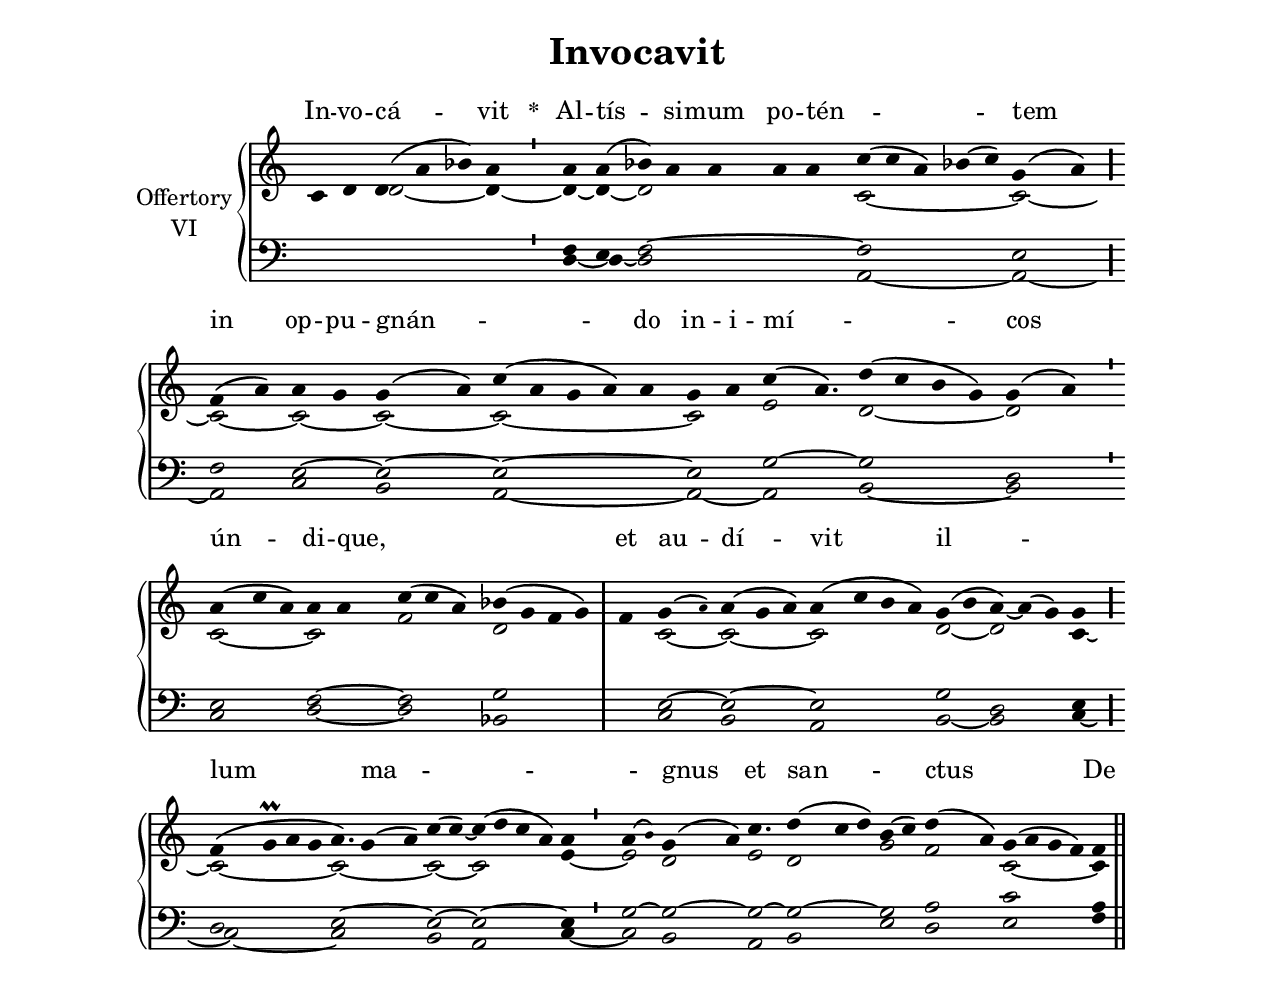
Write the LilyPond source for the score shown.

\version "2.18"
\include "gregorian.ly"
\include "noh2.ily"


%Page reference: page iii.127
%(volume.page)

global = {
 \key f \lydian
 \cadenzaOn 
}

\header {
  title = \markup \center-column {"Invocavit" \vspace #1 }
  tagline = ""
  composer = ""
}

\paper {
 #(include-special-characters)
  oddHeaderMarkup = \markup \fill-line {
    \line {}
    \center-column {
      \on-the-fly #first-page     " "
      \on-the-fly #not-first-page "Invocavit"
    }
    \line { \on-the-fly #print-page-number-check-first \fromproperty #'page:page-number-string }
  }
  evenHeaderMarkup = \markup \fill-line {
    \line { \on-the-fly #print-page-number-check-first \fromproperty #'page:page-number-string }
    \center-column { "Invocavit" }
    \line {}
  }
}

chantText = \lyricmode {
In -- vo -- cá -- vit 
\set stanza = " * " Al -- tís -- si -- mum po -- tén -- _ _ tem 
in op -- pu -- gnán -- _ do in -- i -- mí -- _ cos ún -- di -- que, _ _ 
et au -- dí -- vit il -- _ lum 
ma -- _ _ _ gnus et san -- _ ctus _ De -- us. }

chantMusic = {
\tieDown   c'4 d'4  d'4 ( a'4 bes'4) a'4 \divisioMinima
 a'4  a'4 ( bes'4) a'4 a'4  a'4 a'4 c''4 ( c''4 a'4) bes'4 ( c''4) g'4 ( a'4) \divisioMaior
 f'4 ( a'4) a'4 g'4 g'4 ( a'4) c''4 ( a'4 g'4 a'4) a'4 g'4 a'4 c''4 ( a'4.) d''4 ( c''4 b'4 g'4) g'4 ( a'4) \divisioMinima
 a'4 ( c''4 a'4) a'4  a'4 c''4 ( c''4 a'4) bes'4 ( g'4 f'4 g'4) \divisioMaxima
 f'4 g'4 ( \once \tweak #'font-size #-4 a' ) a'4 ( g'4 a'4) a'4 ( c''4 b'4 a'4) g'4 ( b'4 a'4) ~ a'4 ( g'4) g'4 \divisioMaior
 f'4 ( g'\prall a'4 g'4 a'4.) g'4 ( a'4) c''4 ( c''4) ~ c''4 ( d''4 c''4 a'4) a'4 \divisioMinima
 a'4 ( \once \tweak #'font-size #-4 b' ) g'4 ( a'4) c''4. d''4 ( c''4 d''4) b'4 ( c''4) d''4 ( a'4) g'4 ( a'4 g'4 f'4) f'4 \finalis

}

altoMusic = {
r2 d'2*3/2 ~ d'4 ~ \divisioMinima
d'4 ~ d'4 ~ d'2*5/2 c'2*5/2 ~ c'2 ~ \divisioMaior
c'2 ~ c'2 ~ c'2 ~ c'2*5/2 ~ c'2 e'2*5/4 d'2*4/2 ~ d'2 \divisioMinima
c'2*3/2 ~ c'2 f'2*3/2 d'2*4/2 \divisioMaxima
r4 c'2 ~ c'2*3/2 ~ c'2*4/2 d'2 ~ d'2*3/2 c'4 ~ \divisioMaior
c'2*4/2 ~ c'2*7/4 ~ c'2 ~ c'2*4/2 e'4 ~ \divisioMinima
e'2 d'2 e'2*3/4 d'2*3/2 g'2 f'2 c'2*4/2 ~ c'4 \finalis
}

tenorMusic = {
r2*6/2 \divisioMinima
f4 e4 f2*5/2 ~ f2*5/2 e2 \divisioMaior
f2 e2 ~ e2 ~ e2*5/2 ~ e2 g2*5/4 ~ g2*4/2 d2 \divisioMinima
e2*3/2 f2 ~ f2*3/2 g2*4/2 \divisioMaxima
r4 e2 ~ e2*3/2 ~ e2*4/2 g2 d2*3/2 e4 \divisioMaior
d2*4/2 e2*7/4 ~ e2 ~ e2*4/2 ~ e4 \divisioMinima
g2 ~ g2 ~ g2*3/4 ~ g2*3/2 ~ g2 a2 c'2*4/2 a4 \finalis
}

bassMusic = {
r2*6/2 \divisioMinima
d4 ~ d4 ~ d2*5/2 a,2*5/2 ~ a,2 ~ \divisioMaior
a,2 c2 b,2 a,2*5/2 ~ a,2 ~ a,2*5/4 b,2*4/2 ~ b,2 \divisioMinima
c2*3/2 d2 ~ d2*3/2 bes,2*4/2 \divisioMaxima
r4 c2 b,2*3/2 a,2*4/2 b,2 ~ b,2*3/2 c4 ~ \divisioMaior
c2*4/2 ~ c2*7/4 b,2 a,2*4/2 c4 ~ \divisioMinima
c2 b,2 a,2*3/4 b,2*3/2 e2 d2 e2*4/2 f4 \finalis
}

voiceLines = {
\voiceLineStyle


}

\score{
  <<
    \new GrandStaff <<
      \set GrandStaff.autoBeaming = ##f
      \set GrandStaff.instrumentName = \markup \center-column {
        "Offertory"
        "VI"
      }
      \new Staff = up <<
        \new Voice = "chant" {
          \voiceOne \global \chantMusic
        }
        \new Voice {
          \voiceTwo \global \altoMusic
        }
      >>

      \new Staff = down <<
        \clef bass
        \new Voice {
          \voiceOne \global \tenorMusic
        }
        \new Voice {
          \voiceTwo \global \bassMusic
        }
	\new Voice {
        \voiceThree \global \voiceLines
        }
      >>
    >>
    \new Lyrics \lyricsto chant {
      \chantText
    }
  >>
  \layout{
  }
  \midi{
    \tempo 4 = 125
  }
}
